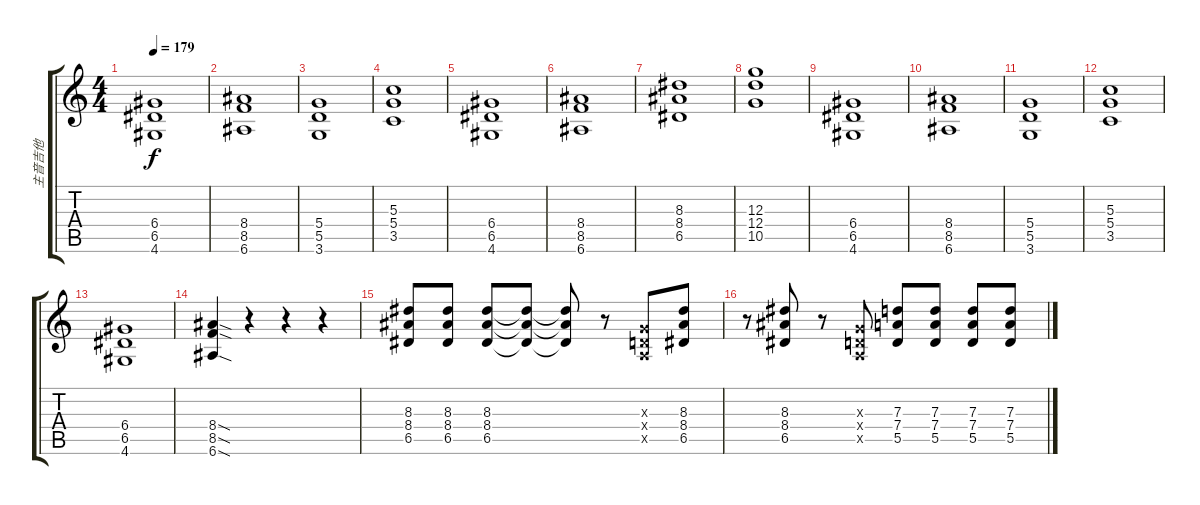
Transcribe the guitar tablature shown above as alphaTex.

\track ("主音吉他" "主音吉他") {instrument distortionguitar}
\staff {score tabs}
\tuning (E4 B3 G3 D3 A2 E2) {hide}
\ts (4 4)
\tempo 179
\clef g2
\ks c
(6.4 6.5 4.6).1{dy f} |
(8.4 8.5 6.6).1 |
(5.4 5.5 3.6).1 |
(5.3 5.4 3.5).1 |
(6.4 6.5 4.6).1 |
(8.4 8.5 6.6).1 |
(8.3 8.4 6.5).1 |
(12.3 12.4 10.5).1 |
(6.4 6.5 4.6).1 |
(8.4 8.5 6.6).1 |
(5.4 5.5 3.6).1 |
(5.3 5.4 3.5).1 |
(6.4 6.5 4.6).1 |
(8.4{sod} 8.5{sod} 6.6{sod}).4 r.4 r.4 r.4 |
(8.3 8.4 6.5).8 (8.3 8.4 6.5).8 (8.3 8.4 6.5).8 (8.3{t} 8.4{t} 6.5{t}).8 (8.3{t} 8.4{t} 6.5{t}).8 r.8 (0.3{x} 0.4{x} 0.5{x}).8 (8.3 8.4 6.5).8 |
r.8 (8.3 8.4 6.5).8 r.8 (0.3{x} 0.4{x} 0.5{x}).8 (7.3 7.4 5.5).8 (7.3 7.4 5.5).8 (7.3 7.4 5.5).8 (7.3 7.4 5.5).8
